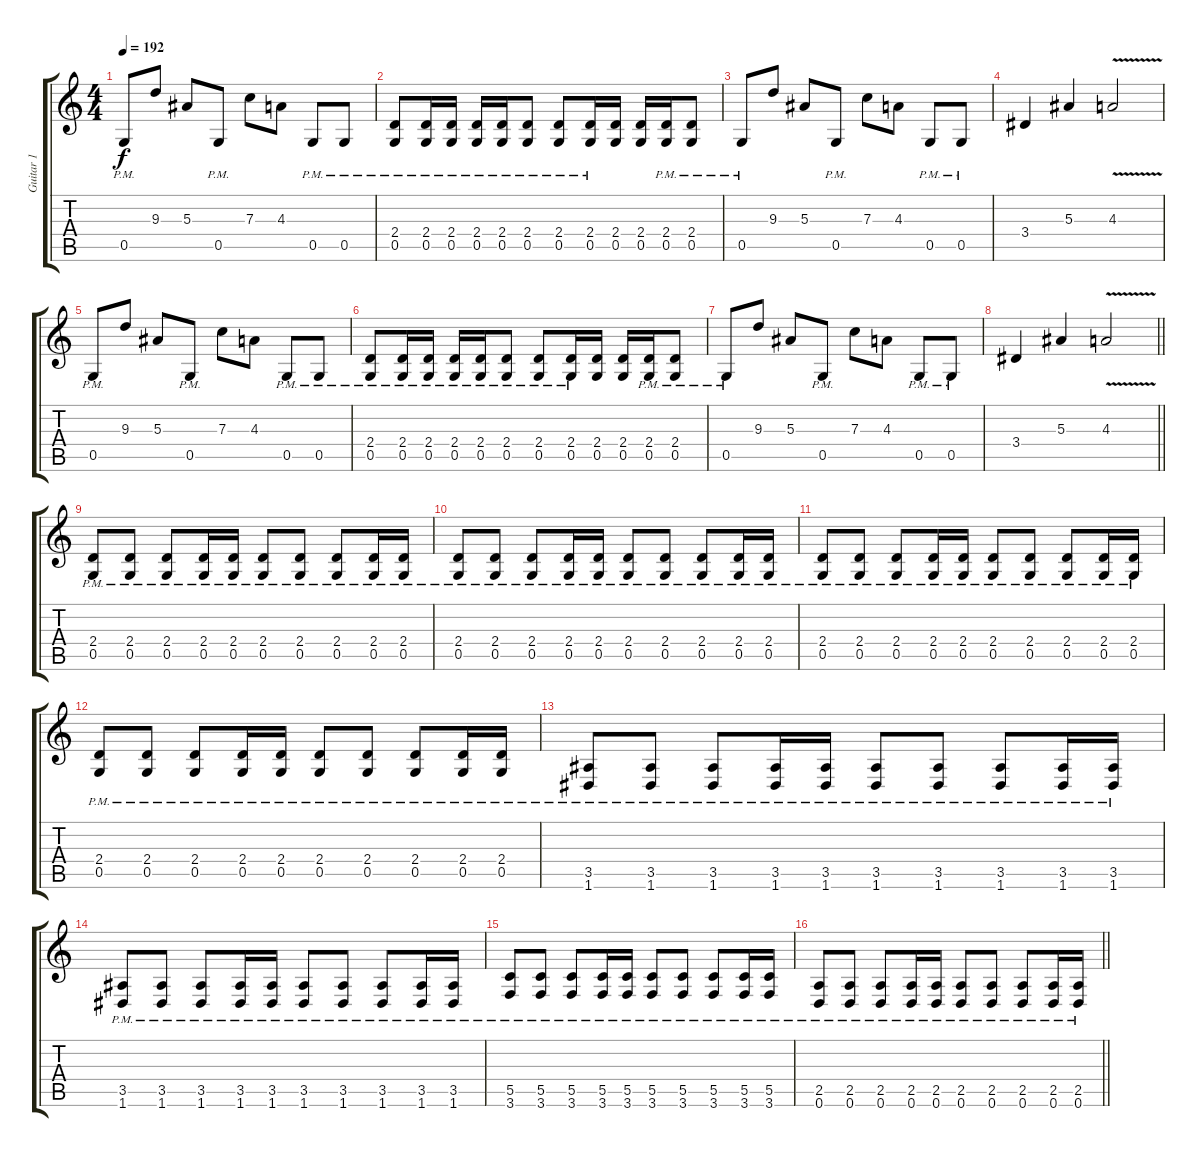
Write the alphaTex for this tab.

\track ("Guitar 1" "Guitar 1") {instrument distortionguitar}
\staff {score tabs}
\tuning (D4 A3 F3 C3 G2 D2) {hide}
\ts (4 4)
\tempo 192
\clef g2
\ks c
0.5{pm}.8{dy f} 9.3.8 5.3.8 0.5{pm}.8 7.3.8 4.3.8 0.5{pm}.8 0.5{pm}.8 |
(2.4{pm} 0.5{pm}).8 (2.4{pm} 0.5{pm}).16 (2.4{pm} 0.5{pm}).16 (2.4{pm} 0.5{pm}).16 (2.4{pm} 0.5{pm}).16 (2.4{pm} 0.5{pm}).8 (2.4{pm} 0.5{pm}).8 (2.4{pm} 0.5{pm}).16 (2.4 0.5).16 (2.4 0.5).16 (2.4{pm} 0.5{pm}).16 (2.4{pm} 0.5{pm}).8 |
0.5{pm}.8 9.3.8 5.3.8 0.5{pm}.8 7.3.8 4.3.8 0.5{pm}.8 0.5{pm}.8 |
3.4.4 5.3.4 4.3{v}.2 |
0.5{pm}.8 9.3.8 5.3.8 0.5{pm}.8 7.3.8 4.3.8 0.5{pm}.8 0.5{pm}.8 |
(2.4{pm} 0.5{pm}).8 (2.4{pm} 0.5{pm}).16 (2.4{pm} 0.5{pm}).16 (2.4{pm} 0.5{pm}).16 (2.4{pm} 0.5{pm}).16 (2.4{pm} 0.5{pm}).8 (2.4{pm} 0.5{pm}).8 (2.4{pm} 0.5{pm}).16 (2.4 0.5).16 (2.4 0.5).16 (2.4{pm} 0.5{pm}).16 (2.4{pm} 0.5{pm}).8 |
0.5{pm}.8 9.3.8 5.3.8 0.5{pm}.8 7.3.8 4.3.8 0.5{pm}.8 0.5{pm}.8 |
\barLineRight lightlight
3.4.4 5.3.4 4.3{v}.2 |
\section ("" "")
(2.4{pm} 0.5{pm}).8 (2.4{pm} 0.5{pm}).8 (2.4{pm} 0.5{pm}).8 (2.4{pm} 0.5{pm}).16 (2.4{pm} 0.5{pm}).16 (2.4{pm} 0.5{pm}).8 (2.4{pm} 0.5{pm}).8 (2.4{pm} 0.5{pm}).8 (2.4{pm} 0.5{pm}).16 (2.4{pm} 0.5{pm}).16 |
(2.4{pm} 0.5{pm}).8 (2.4{pm} 0.5{pm}).8 (2.4{pm} 0.5{pm}).8 (2.4{pm} 0.5{pm}).16 (2.4{pm} 0.5{pm}).16 (2.4{pm} 0.5{pm}).8 (2.4{pm} 0.5{pm}).8 (2.4{pm} 0.5{pm}).8 (2.4{pm} 0.5{pm}).16 (2.4{pm} 0.5{pm}).16 |
(2.4{pm} 0.5{pm}).8 (2.4{pm} 0.5{pm}).8 (2.4{pm} 0.5{pm}).8 (2.4{pm} 0.5{pm}).16 (2.4{pm} 0.5{pm}).16 (2.4{pm} 0.5{pm}).8 (2.4{pm} 0.5{pm}).8 (2.4{pm} 0.5{pm}).8 (2.4{pm} 0.5{pm}).16 (2.4{pm} 0.5{pm}).16 |
(2.4{pm} 0.5{pm}).8 (2.4{pm} 0.5{pm}).8 (2.4{pm} 0.5{pm}).8 (2.4{pm} 0.5{pm}).16 (2.4{pm} 0.5{pm}).16 (2.4{pm} 0.5{pm}).8 (2.4{pm} 0.5{pm}).8 (2.4{pm} 0.5{pm}).8 (2.4{pm} 0.5{pm}).16 (2.4{pm} 0.5{pm}).16 |
(3.5{pm} 1.6{pm}).8 (3.5{pm} 1.6{pm}).8 (3.5{pm} 1.6{pm}).8 (3.5{pm} 1.6{pm}).16 (3.5{pm} 1.6{pm}).16 (3.5{pm} 1.6{pm}).8 (3.5{pm} 1.6{pm}).8 (3.5{pm} 1.6{pm}).8 (3.5{pm} 1.6{pm}).16 (3.5{pm} 1.6{pm}).16 |
(3.5{pm} 1.6{pm}).8 (3.5{pm} 1.6{pm}).8 (3.5{pm} 1.6{pm}).8 (3.5{pm} 1.6{pm}).16 (3.5{pm} 1.6{pm}).16 (3.5{pm} 1.6{pm}).8 (3.5{pm} 1.6{pm}).8 (3.5{pm} 1.6{pm}).8 (3.5{pm} 1.6{pm}).16 (3.5{pm} 1.6{pm}).16 |
(5.5{pm} 3.6{pm}).8 (5.5{pm} 3.6{pm}).8 (5.5{pm} 3.6{pm}).8 (5.5{pm} 3.6{pm}).16 (5.5{pm} 3.6{pm}).16 (5.5{pm} 3.6{pm}).8 (5.5{pm} 3.6{pm}).8 (5.5{pm} 3.6{pm}).8 (5.5{pm} 3.6{pm}).16 (5.5{pm} 3.6{pm}).16 |
\barLineRight lightlight
(2.5{pm} 0.6{pm}).8 (2.5{pm} 0.6{pm}).8 (2.5{pm} 0.6{pm}).8 (2.5{pm} 0.6{pm}).16 (2.5{pm} 0.6{pm}).16 (2.5{pm} 0.6{pm}).8 (2.5{pm} 0.6{pm}).8 (2.5{pm} 0.6{pm}).8 (2.5{pm} 0.6{pm}).16 (2.5{pm} 0.6{pm}).16
